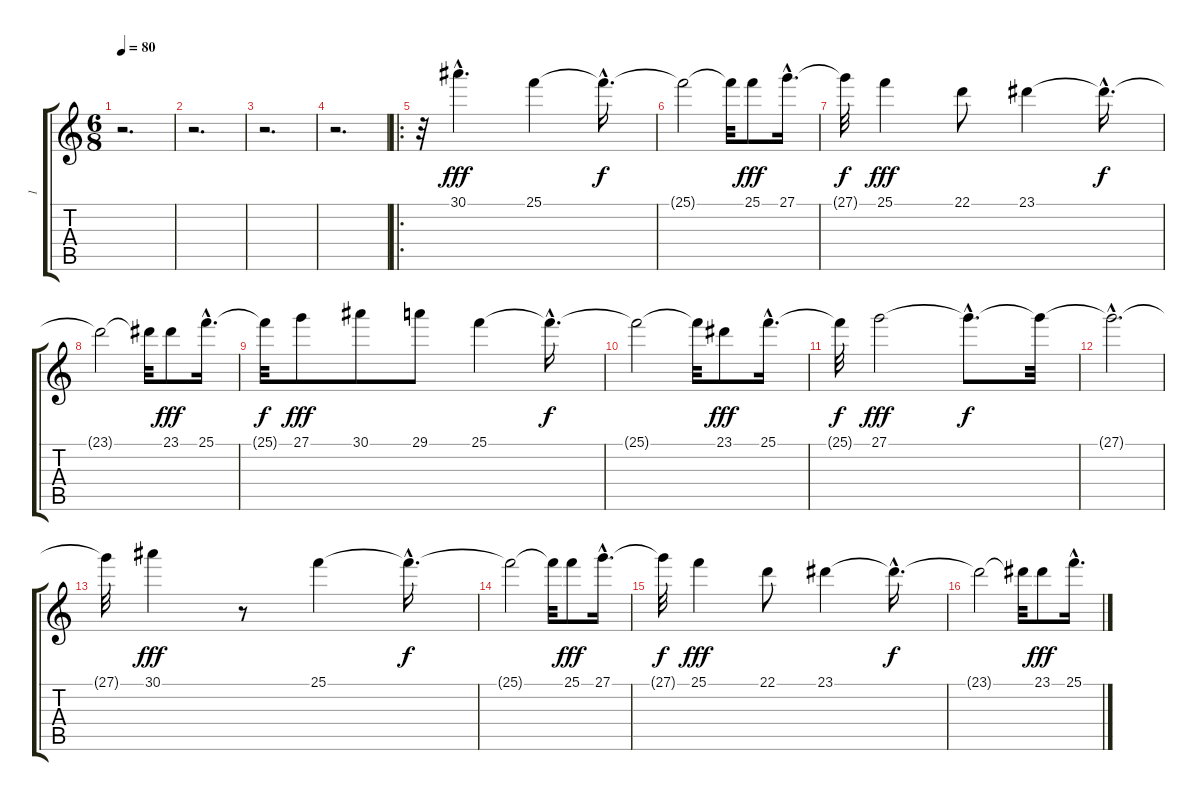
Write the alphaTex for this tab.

\track ("1" "1") {instrument marimba}
\staff {score tabs}
\tuning (E4 B3 G3 D3 A2 E2) {hide}
\ts (6 8)
\tempo 80
\clef g2
\ks c
r.2{d dy fff instrument marimba} |
r.2{d} |
r.2{d} |
r.2{d} |
\ro
r.32 30.1{hac}.4{d} 25.1.4 25.1{hac t}.16{d dy f} |
25.1{t}.2 25.1{t}.32 25.1.8{dy fff} 27.1{hac}.16{d} |
27.1{t}.32{dy f} 25.1.4{dy fff} 22.1.8 23.1.4 23.1{hac t}.16{d dy f} |
23.1{t}.2 23.1{t}.32 23.1.8{dy fff} 25.1{hac}.16{d} |
25.1{t}.32{dy f} 27.1.8{dy fff} 30.1.8 29.1.8 25.1.4 25.1{hac t}.16{d dy f} |
25.1{t}.2 25.1{t}.32 23.1.8{dy fff} 25.1{hac}.16{d} |
25.1{t}.32{dy f} 27.1.2{dy fff} 27.1{hac t}.8{d dy f} 27.1{t}.32 |
27.1{hac t}.2{d} |
27.1{t}.32 30.1.4{dy fff} r.8 25.1.4 25.1{hac t}.16{d dy f} |
25.1{t}.2 25.1{t}.32 25.1.8{dy fff} 27.1{hac}.16{d} |
27.1{t}.32{dy f} 25.1.4{dy fff} 22.1.8 23.1.4 23.1{hac t}.16{d dy f} |
23.1{t}.2 23.1{t}.32 23.1.8{dy fff} 25.1{hac}.16{d}
